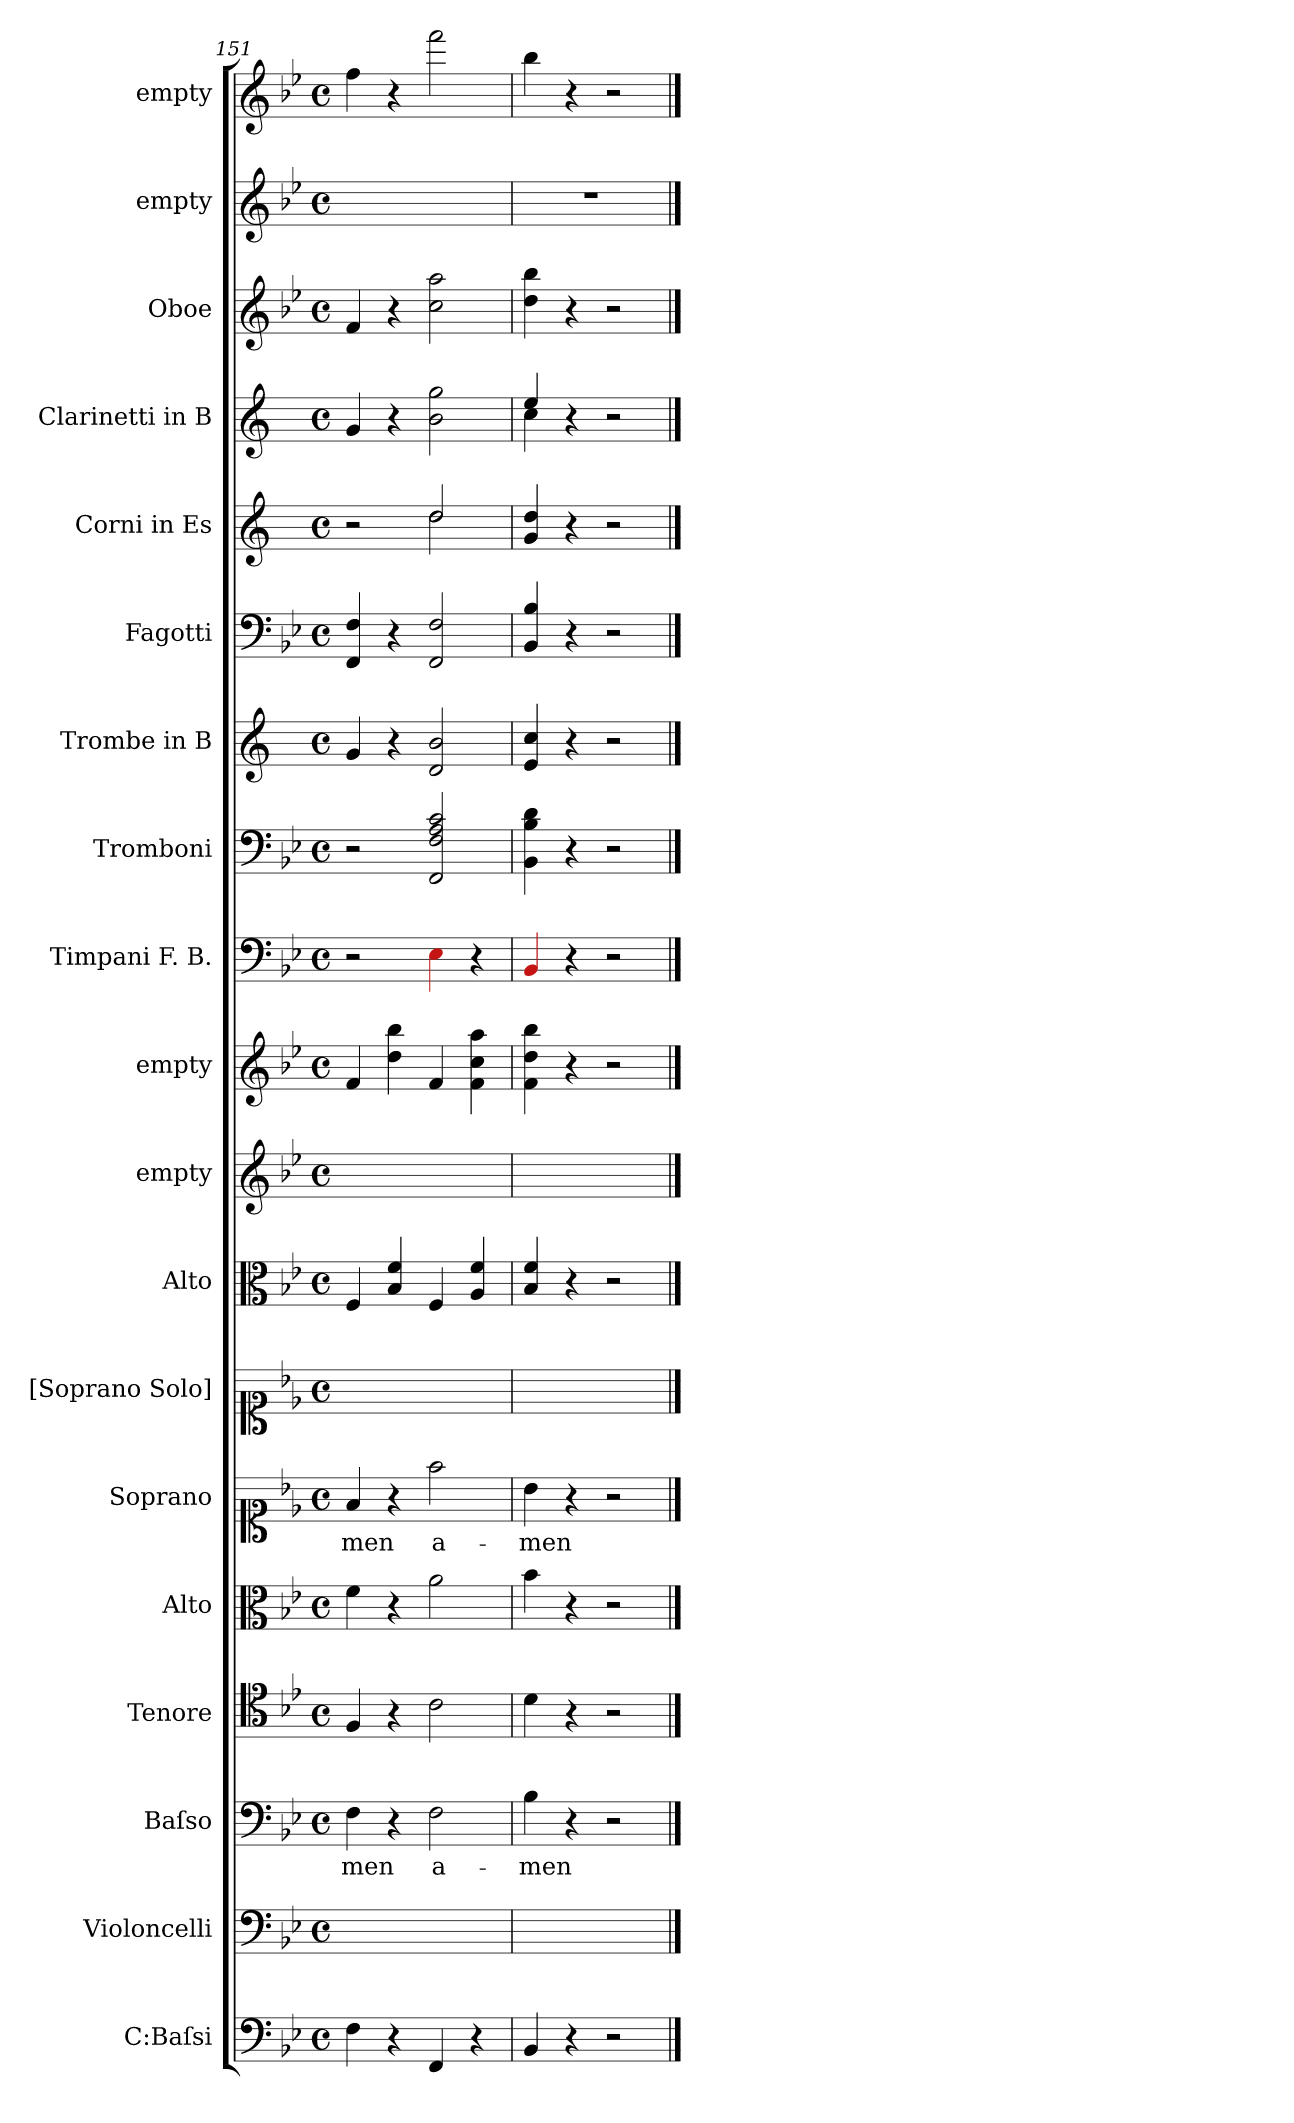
**kern	**kern	**kern	**text	**kern	**kern	**kern	**text	**kern	**kern	**kern	**kern	**kern	**kern	**kern	**kern	**kern	**kern	**kern	**kern	**kern
*part19	*part18	*part17	*part17	*part16	*part15	*part14	*part14	*part13	*part12	*part11	*part10	*part9	*part8	*part7	*part6	*part5	*part4	*part3	*part2	*part1
*staff19	*staff18	*staff17	*staff17	*staff16	*staff15	*staff14	*staff14	*staff13	*staff12	*staff11	*staff10	*staff9	*staff8	*staff7	*staff6	*staff5	*staff4	*staff3	*staff2	*staff1
*I"C:Baſsi	*I"Violoncelli	*I"Baſso	*	*I"Tenore	*I"Alto	*I"Soprano	*	*I"[Soprano Solo]	*I"Alto	*I"empty	*I"empty	*I"Timpani F. B.	*I"Tromboni	*I"Trombe in B	*I"Fagotti	*I"Corni in Es	*I"Clarinetti in B	*I"Oboe	*I"empty	*I"empty
*I'cb	*I'vc	*I'B	*	*I'T	*I'A	*I'S	*	*I'S Solo	*	*	*	*I'timp	*I'trbn	*I'tr	*I'fg	*I'cor	*I'cl	*I'ob	*	*
*clefF4	*clefF4	*clefF4	*	*clefC4	*clefC3	*clefC1	*	*clefC1	*clefC3	*clefG2	*clefG2	*clefF4	*clefF4	*clefG2	*clefF4	*clefG2	*clefG2	*clefG2	*clefG2	*clefG2
*	*	*	*	*	*	*	*	*	*	*	*	*	*	*ITrd1c2	*	*ITrd5c9	*ITrd1c2	*	*	*
*k[b-e-]	*k[b-e-]	*k[b-e-]	*	*k[b-e-]	*k[b-e-]	*k[b-e-]	*	*k[b-e-]	*k[b-e-]	*k[b-e-]	*k[b-e-]	*k[b-e-]	*k[b-e-]	*k[b-e-]	*k[b-e-]	*k[b-e-a-]	*k[b-e-]	*k[b-e-]	*k[b-e-]	*k[b-e-]
*B-:	*B-:	*B-:	*	*B-:	*B-:	*B-:	*	*B-:	*B-:	*B-:	*B-:	*B-:	*B-:	*B-:	*B-:	*	*B-:	*B-:	*B-:	*B-:
*M4/4	*M4/4	*M4/4	*	*M4/4	*M4/4	*M4/4	*	*M4/4	*M4/4	*M4/4	*M4/4	*M4/4	*M4/4	*M4/4	*M4/4	*M4/4	*M4/4	*M4/4	*M4/4	*M4/4
*met(c)	*met(c)	*met(c)	*	*met(c)	*met(c)	*met(c)	*	*met(c)	*met(c)	*met(c)	*met(c)	*met(c)	*met(c)	*met(c)	*met(c)	*met(c)	*met(c)	*met(c)	*met(c)	*met(c)
=151	=151	=151	=151	=151	=151	=151	=151	=151	=151	=151	=151	=151	=151	=151	=151	=151	=151	=151	=151	=151
*	*	*	*	*	*	*	*	*	*	*	*	*	*	*	*	*^	*	*	*	*
4F\	1ryy	4F\	-men	4F/	4f\	4f/	-men	1ryy	4F/	4f/yy	4f/	2r	2r	4f/	4FF/ 4F/	2r	2ryy	4f/	4f/	1ryy	4ff\
4r	.	4r	.	4r	4r	4r	.	.	4B-/ 4f/	4ddyy\ 4bb-yy\	4dd\ 4bb-\	.	.	4r	4r	.	.	4r	4r	.	4r
4FF/	.	2F\	a-	2c\	2a\	2ff\	a-	.	4F/	4f/yy	4f/	4Rcc\	2FF/ 2F/ 2A/ 2c/	2c/ 2a/	2FF/ 2F/	2f/	2f\	2a\ 2ff\	2cc\ 2aa\	.	2fff\
4r	.	.	.	.	.	.	.	.	4A/ 4f/	4fyy\ 4ccyy\ 4aayy\	4f\ 4cc\ 4aa\	4r	.	.	.	.	.	.	.	.	.
*	*	*	*	*	*	*	*	*	*	*	*	*	*	*	*	*v	*v	*	*	*	*
=152	=152	=152	=152	=152	=152	=152	=152	=152	=152	=152	=152	=152	=152	=152	=152	=152	=152	=152	=152	=152
*	*	*	*	*	*	*	*	*	*	*	*	*	*	*	*	*	*^	*	*	*
4BB-/	1ryy	4B-\	-men	4d\	4b-\	4b-\	-men	1ryy	4B-/ 4f/	4fyy\ 4ddyy\ 4bb-yy\	4f\ 4dd\ 4bb-\	4Rg/	4BB-\ 4B-\ 4d\	4d/ 4b-/	4BB-/ 4B-/	4B-/ 4f/	4dd/	4b-\	4dd\ 4bb-\	1r	4bb-\
4r	.	4r	.	4r	4r	4r	.	.	4r	4ryy	4r	4r	4r	4r	4r	4r	4r	4ryy	4r	.	4r
2r	.	2r	.	2r	2r	2r	.	.	2r	2ryy	2r	2r	2r	2r	2r	2r	2r	2ryy	2r	.	2r
*	*	*	*	*	*	*	*	*	*	*	*	*	*	*	*	*	*v	*v	*	*	*
==	==	==	==	==	==	==	==	==	==	==	==	==	==	==	==	==	==	==	==	==
*-	*-	*-	*-	*-	*-	*-	*-	*-	*-	*-	*-	*-	*-	*-	*-	*-	*-	*-	*-	*-
